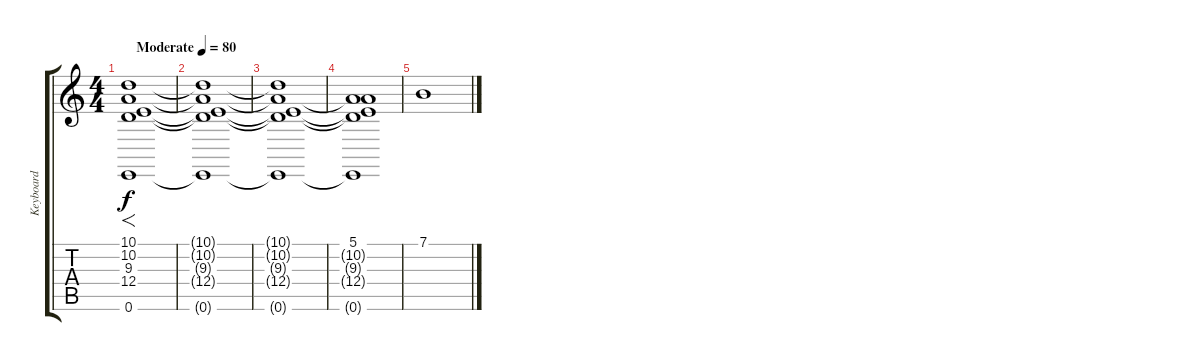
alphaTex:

\track ("Keyboard" "Keyboard") {instrument pad2warm}
\staff {score tabs}
\tuning (E4 B3 G3 D3 A2 E2) {hide}
\ts (4 4)
\tempo (80 "Moderate")
\clef g2
\ks c
(10.1 10.2 9.3 12.4 0.6).1{f dy f instrument pad2warm} |
(10.1{t} 10.2{t} 9.3{t} 12.4{t} 0.6{t}).1 |
(10.1{t} 10.2{t} 9.3{t} 12.4{t} 0.6{t}).1 |
(5.1 10.2{t} 9.3{t} 12.4{t} 0.6{t}).1 |
7.1.1
